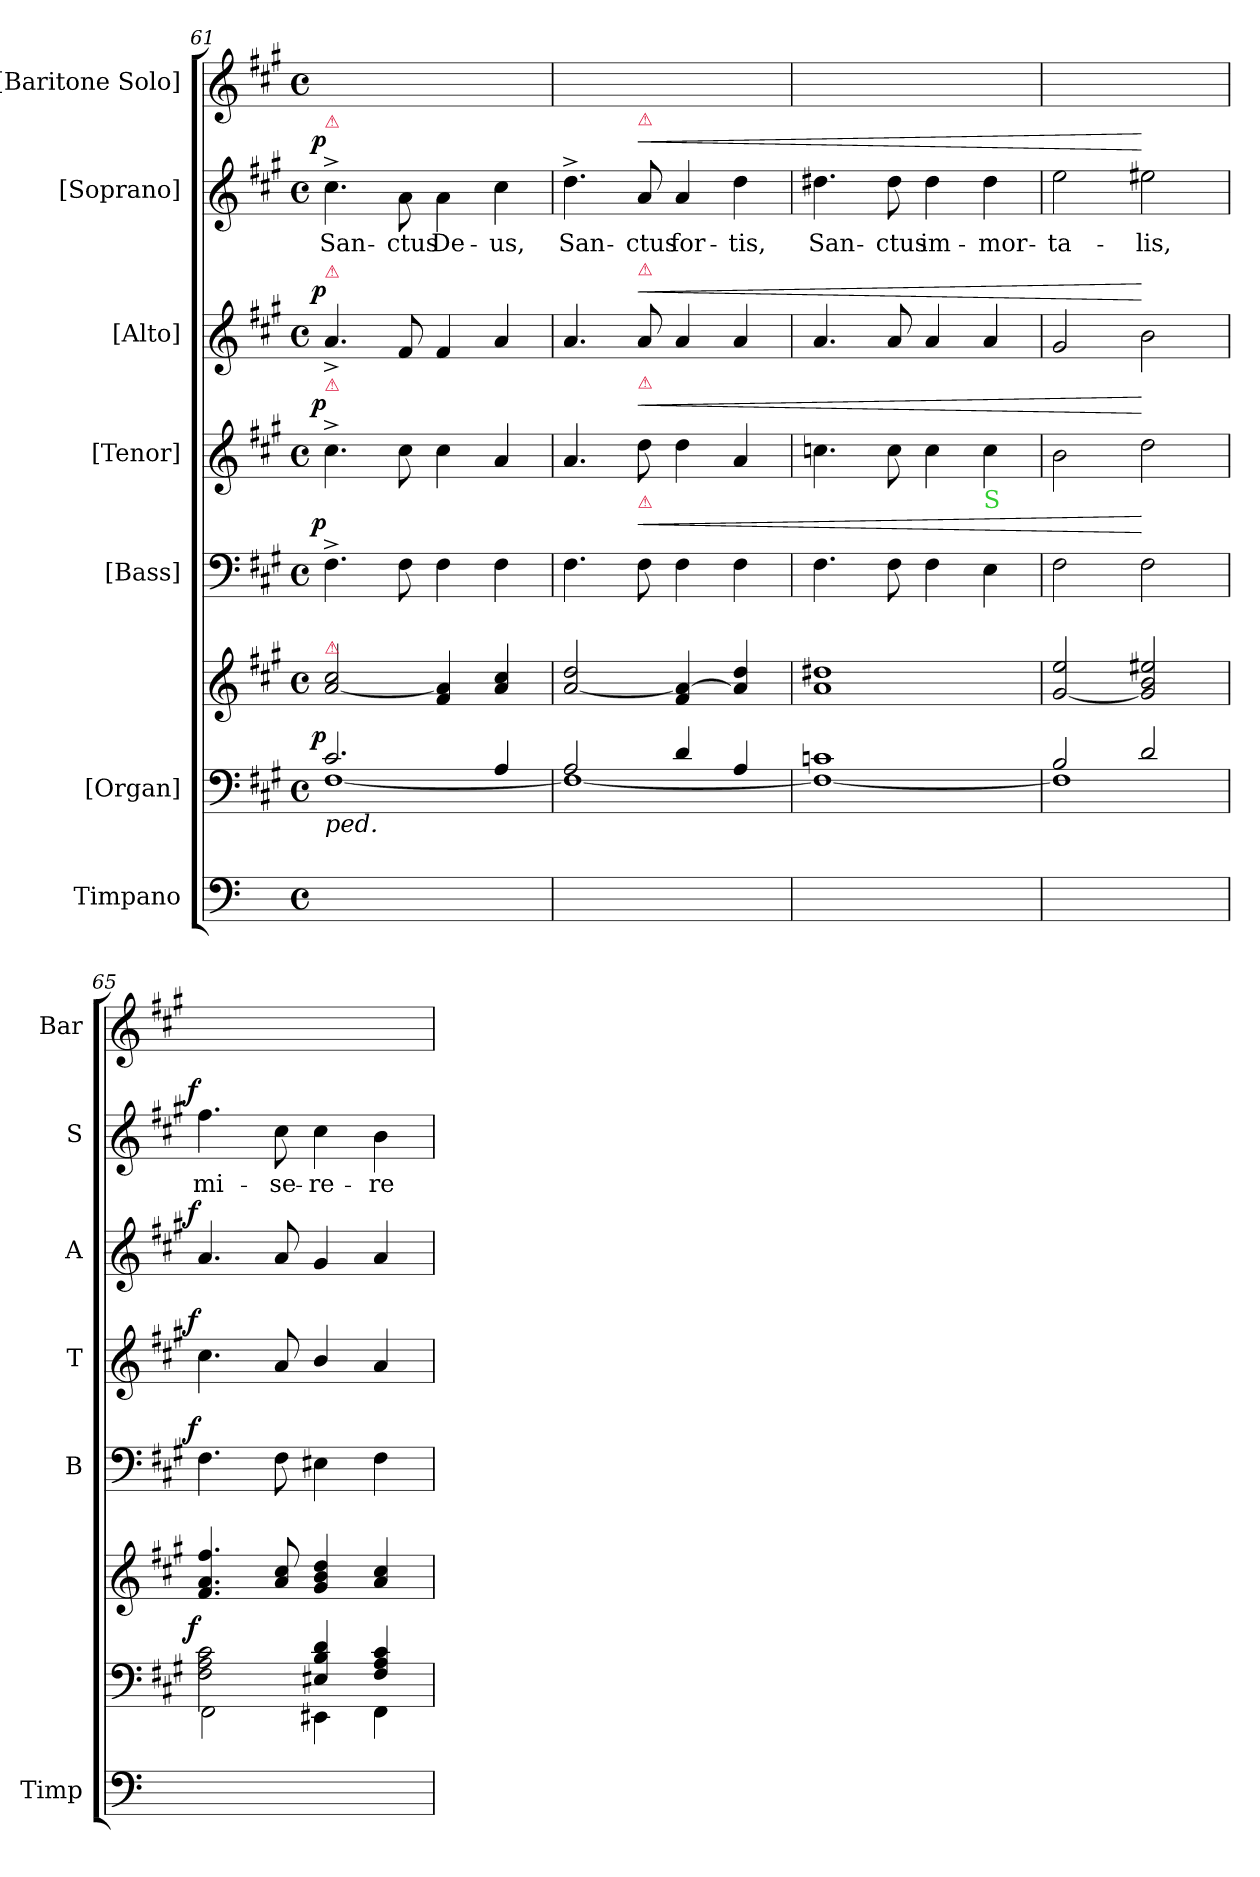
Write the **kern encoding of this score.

**kern	**kern	**kern	**dynam	**kern	**dynam	**kern	**dynam	**kern	**dynam	**kern	**text	**dynam	**kern
*part7	*part6	*part6	*part6	*part5	*part5	*part4	*part4	*part3	*part3	*part2	*part2	*part2	*part1
*staff8	*staff7	*staff6	*staff6/7	*staff5	*staff5	*staff4	*staff4	*staff3	*staff3	*staff2	*staff2	*staff2	*staff1
*I"Timpano	*I"[Organ]	*	*	*I"[Bass]	*	*I"[Tenor]	*	*I"[Alto]	*	*I"[Soprano]	*	*	*I"[Baritone Solo]
*I'Timp	*	*	*	*I'B	*	*I'T	*	*I'A	*	*I'S	*	*	*I'Bar
*clefF4	*clefF4	*clefG2	*	*clefF4	*	*clefG2	*	*clefG2	*	*clefG2	*	*	*clefG2
*	*	*	*	*	*	*ITrd7c12	*	*	*	*	*	*	*ITrd7c12
*	*k[f#c#g#]	*k[f#c#g#]	*	*k[f#c#g#]	*	*k[f#c#g#]	*	*k[f#c#g#]	*	*k[f#c#g#]	*	*	*k[f#c#g#]
*M4/4	*M4/4	*M4/4	*	*M4/4	*	*M4/4	*	*M4/4	*	*M4/4	*	*	*M4/4
*met(c)	*met(c)	*met(c)	*	*met(c)	*	*met(c)	*	*met(c)	*	*met(c)	*	*	*met(c)
=61	=61	=61	=61	=61	=61	=61	=61	=61	=61	=61	=61	=61	=61
*	*^	*	*	*	*	*	*	*	*	*	*	*	*
!	!	!	!	!	!	!	!	!	!	!	!LO:TX:a:color=crimson:t=⚠	!	!	!
!	!	!	!	!	!	!	!	!	!LO:TX:a:color=crimson:t=⚠	!	!	!	!	!
!	!	!	!	!	!	!	!LO:TX:a:color=crimson:t=⚠	!	!	!	!	!	!	!
!	!	!	!LO:TX:a:color=crimson:t=⚠	!	!	!	!	!	!	!	!	!	!	!
!	!LO:TX:b:i:t=ped.	!	!	!	!	!	!	!	!	!	!	!	!	!
!	!	!	!	!LO:DY:rj	!	!LO:DY:a:rj	!	!LO:DY:a:rj	!	!LO:DY:a:rj	!	!	!LO:DY:a:rj	!
1ryy	2.c#/	[1F#	[2a/ 2cc#/	p	4.F#^\	p	4.c#^\	p	4.a^/	p	4.cc#^\	San-	p	1ryy
.	.	.	.	.	8F#\	.	8c#\	.	8f#/	.	8a\	-ctus	.	.
.	.	.	4f#/ 4a]/	.	4F#\	.	4c#\	.	4f#/	.	4a\	De-	.	.
.	4A/	.	4a/ 4cc#/	.	4F#\	.	4A/	.	4a/	.	4cc#\	-us,	.	.
=62	=62	=62	=62	=62	=62	=62	=62	=62	=62	=62	=62	=62	=62	=62
1ryy	2A/	1F#_	[<2a/ 2dd/	.	4.F#\	.	4.A/	.	4.a/	.	4.dd^\	San-	.	1ryy
!	!	!	!	!	!	!	!	!	!	!	!LO:TX:a:color=crimson:t=⚠	!	!	!
!	!	!	!	!	!	!	!	!	!LO:TX:a:color=crimson:t=⚠	!	!	!	!	!
!	!	!	!	!	!	!	!LO:TX:a:color=crimson:t=⚠	!	!	!	!	!	!	!
!	!	!	!	!	!LO:TX:a:color=crimson:t=⚠	!	!	!	!	!	!	!	!	!
!	!	!	!	!	!	!LO:HP:a	!	!LO:HP:a	!	!LO:HP:a	!	!	!LO:HP:a	!
.	.	.	.	.	8F#\	<	8d\	<	8a/	<	8a/	-ctus	<	.
.	4d/	.	4f#/ 4a_/	.	4F#\	.	4d\	.	4a/	.	4a/	for-	.	.
.	4A/	.	4a]/ 4dd/	.	4F#\	.	4A/	.	4a/	.	4dd\	-tis,	.	.
*	*v	*v	*	*	*	*	*	*	*	*	*	*	*	*
=63	=63	=63	=63	=63	=63	=63	=63	=63	=63	=63	=63	=63	=63
1ryy	1F#_ 1cn	1a 1dd#X	.	4.F#\	.	4.cn\	.	4.a/	.	4.dd#X\	San-	.	1ryy
.	.	.	.	8F#\	.	8c\	.	8a/	.	8dd#\	-ctus	.	.
.	.	.	.	4F#\	.	4c\	.	4a/	.	4dd#\	im-	.	.
!	!	!	!	!LO:TX:a:color=limegreen:t=S	!	!	!	!	!	!	!	!	!
.	.	.	.	4E\	.	4c\	.	4a/	.	4dd#\	-mor-	.	.
=64	=64	=64	=64	=64	=64	=64	=64	=64	=64	=64	=64	=64	=64
*	*^	*	*	*	*	*	*	*	*	*	*	*	*
1ryy	2B/	1F#]	[2g#/ 2ee/	.	2F#\	.	2B\	.	2g#/	.	2ee\	-ta-	.	1ryy
.	2d/	.	2g#]/ 2b/ 2ee#X/	.	2F#\	[	2d\	[	2b\	[	2ee#X\	-lis,	[	.
=65	=65	=65	=65	=65	=65	=65	=65	=65	=65	=65	=65	=65	=65	=65
!	!	!	!	!LO:DY:rj	!	!LO:DY:a:rj	!	!LO:DY:a:rj	!	!LO:DY:a:rj	!	!	!LO:DY:a:rj	!
1ryy	2F#\ 2A\ 2c#\	2FF#\	4.f#/ 4.a/ 4.ff#/	f	4.F#\	f	4.c#\	f	4.a/	f	4.ff#\	mi-	f	1ryy
.	.	.	8a/ 8cc#/	.	8F#\	.	8A/	.	8a/	.	8cc#\	-se-	.	.
.	4E#X/ 4B/ 4d/	4EE#X\	4g#/ 4b/ 4dd/	.	4E#X\	.	4B/	.	4g#/	.	4cc#\	-re-	.	.
.	4F#/ 4A/ 4c#/	4FF#\	4a/ 4cc#/	.	4F#\	.	4A/	.	4a/	.	4b\	-re	.	.
*	*v	*v	*	*	*	*	*	*	*	*	*	*	*	*
=	=	=	=	=	=	=	=	=	=	=	=	=	=
*-	*-	*-	*-	*-	*-	*-	*-	*-	*-	*-	*-	*-	*-
